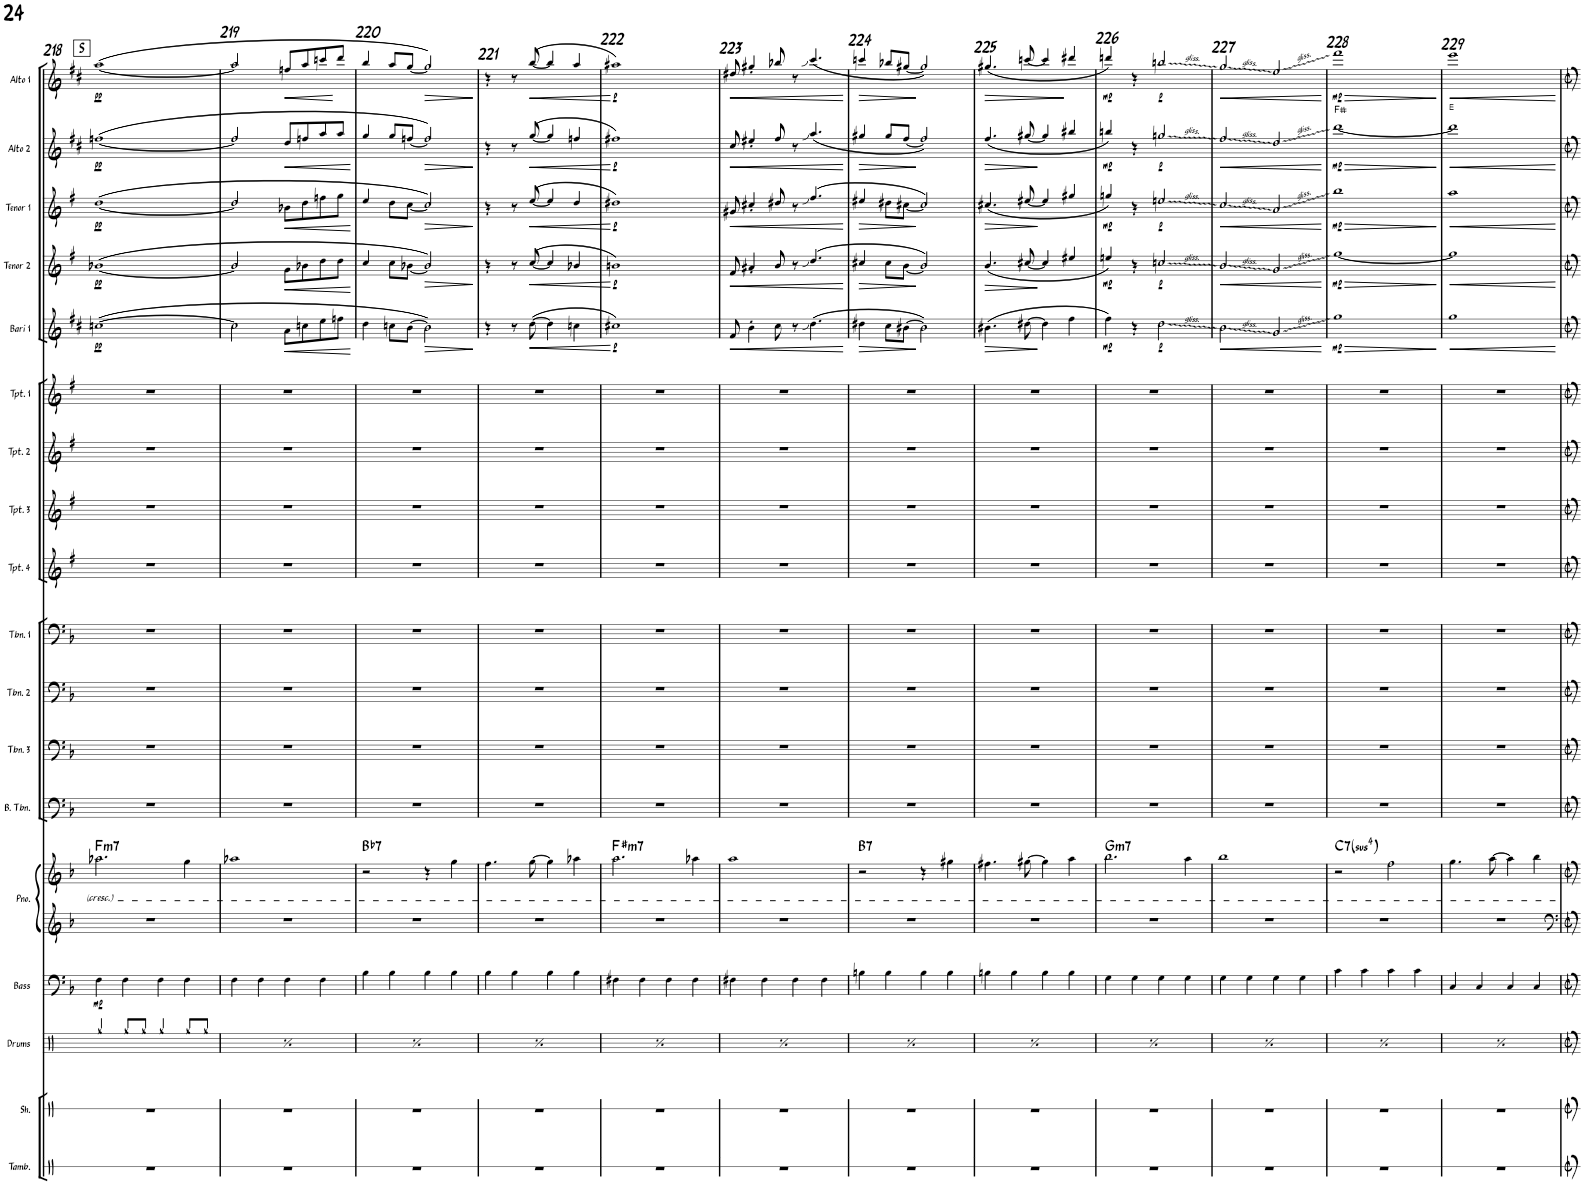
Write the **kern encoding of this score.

**kern	**kern	**kern	**kern	**dynam	**kern	**kern	**harte	**kern	**kern	**kern	**kern	**kern	**kern	**kern	**kern	**kern	**dynam	**kern	**dynam	**kern	**dynam	**kern	**dynam	**kern	**dynam
*part18	*part17	*part16	*part15	*part15	*part14	*part14	*part14	*part13	*part12	*part11	*part10	*part9	*part8	*part7	*part6	*part5	*part5	*part4	*part4	*part3	*part3	*part2	*part2	*part1	*part1
*staff19	*staff18	*staff17	*staff16	*staff16	*staff15	*staff14	*	*staff13	*staff12	*staff11	*staff10	*staff9	*staff8	*staff7	*staff6	*staff5	*staff5	*staff4	*staff4	*staff3	*staff3	*staff2	*staff2	*staff1	*staff1
*I"Tambourine	*I"Shaker	*I"Drums	*I"Bass	*	*I"Piano	*	*	*I"Bass Trombone	*I"Trombone 3	*I"Trombone 2	*I"Trombone 1	*I"Trumpet 4	*I"Trumpet 3	*I"Trumpet 2	*I"Trumpet 1	*I"Bari Sax 1	*	*I"Tenor Sax 2	*	*I"Tenor Sax 1	*	*I"Alto Sax 2	*	*I"Alto Sax 1	*
*I'Tamb.	*I'Sh.	*I'Drums	*I'Bass	*	*I'Pno.	*	*	*I'B. Tbn.	*I'Tbn. 3	*I'Tbn. 2	*I'Tbn. 1	*I'Tpt. 4	*I'Tpt. 3	*I'Tpt. 2	*I'Tpt. 1	*I'Bari 1	*	*I'Tenor 2	*	*I'Tenor 1	*	*I'Alto 2	*	*I'Alto 1	*
!!LO:PB:g=z
*clefX	*clefX	*clefX	*clefF4	*	*clefG2	*clefG2	*	*clefF4	*clefF4	*clefF4	*clefF4	*clefG2	*clefG2	*clefG2	*clefG2	*clefG2	*	*clefG2	*	*clefG2	*	*clefG2	*	*clefG2	*
*	*	*	*Trd7c12	*	*	*	*	*	*	*	*	*Trd1c2	*Trd1c2	*Trd1c2	*Trd1c2	*Trd12c21	*	*Trd8c14	*	*Trd8c14	*	*Trd5c9	*	*Trd5c9	*
*k[]	*k[]	*k[]	*k[b-]	*	*k[b-]	*k[b-]	*	*k[b-]	*k[b-]	*k[b-]	*k[b-]	*k[f#]	*k[f#]	*k[f#]	*k[f#]	*k[f#c#]	*	*k[f#]	*	*k[f#]	*	*k[f#c#]	*	*k[f#c#]	*
*M4/4	*M4/4	*M4/4	*M4/4	*	*M4/4	*M4/4	*	*M4/4	*M4/4	*M4/4	*M4/4	*M4/4	*M4/4	*M4/4	*M4/4	*M4/4	*	*M4/4	*	*M4/4	*	*M4/4	*	*M4/4	*
!!LO:REH:place=s1:a:B:rj:fs=14:t=S
=218	=218	=218	=218	=218	=218	=218	=218	=218	=218	=218	=218	=218	=218	=218	=218	=218	=218	=218	=218	=218	=218	=218	=218	=218	=218
!	!	!	!	!LO:DY:b	!	!	!LO:H:kt=m7	!	!	!	!	!	!	!	!	!	!LO:DY:b	!	!LO:DY:b	!	!LO:DY:b	!	!LO:DY:b	!	!LO:DY:b
1r	1r	4Rgg/	4F\	mp	1r	2.aa-X\	F:min7	1r	1r	1r	1r	1r	1r	1r	1r	([>1ccn	pp	([<1b-X	pp	([<1dd	pp	([<1ffn	pp	([<1aa	pp
.	.	8Rgg/L	4F\	.	.	.	.	.	.	.	.	.	.	.	.	.	.	.	.	.	.	.	.	.	.
.	.	8Rgg/J	.	.	.	.	.	.	.	.	.	.	.	.	.	.	.	.	.	.	.	.	.	.	.
.	.	4Rgg/	4F\	.	.	.	.	.	.	.	.	.	.	.	.	.	.	.	.	.	.	.	.	.	.
.	.	8Rgg/L	4F\	.	.	4gg\	.	.	.	.	.	.	.	.	.	.	.	.	.	.	.	.	.	.	.
.	.	8Rgg/J	.	.	.	.	.	.	.	.	.	.	.	.	.	.	.	.	.	.	.	.	.	.	.
=219	=219	=219	=219	=219	=219	=219	=219	=219	=219	=219	=219	=219	=219	=219	=219	=219	=219	=219	=219	=219	=219	=219	=219	=219	=219
1r	1r	4Rgg/	4F\	.	1r	1aa-X	.	1r	1r	1r	1r	1r	1r	1r	1r	2cc\]	.	2b-/]	.	2dd/]	.	2ff/]	.	2aa/]	.
.	.	8Rgg/L	4F\	.	.	.	.	.	.	.	.	.	.	.	.	.	.	.	.	.	.	.	.	.	.
.	.	8Rgg/J	.	.	.	.	.	.	.	.	.	.	.	.	.	.	.	.	.	.	.	.	.	.	.
!	!	!	!	!	!	!	!	!	!	!	!	!	!	!	!	!	!LO:HP:b	!	!LO:HP:b	!	!LO:HP:b	!	!LO:HP:b	!	!LO:HP:b
.	.	4Rgg/	4F\	.	.	.	.	.	.	.	.	.	.	.	.	8a\L	<	8g\L	<	8b-X\L	<	8dd/L	<	8ffn/L	<
.	.	.	.	.	.	.	.	.	.	.	.	.	.	.	.	8ccn\	.	8b-X\	.	8dd\	.	8ffn/	.	8aa/	.
.	.	8Rgg/L	4F\	.	.	.	.	.	.	.	.	.	.	.	.	8ee\	.	8dd\	.	8ffn\	.	8aa/	.	8cccn/	.
.	.	8Rgg/J	.	.	.	.	.	.	.	.	.	.	.	.	.	8ffn\J	.	8dd\J	.	8gg\J	.	8aa/J	.	8ddd/J	[
.	.	.	.	.	.	.	.	.	.	.	.	.	.	.	.	.	[	.	[	.	[	.	[	.	.
=220	=220	=220	=220	=220	=220	=220	=220	=220	=220	=220	=220	=220	=220	=220	=220	=220	=220	=220	=220	=220	=220	=220	=220	=220	=220
!	!	!	!	!	!	!	!LO:H:kt=7	!	!	!	!	!	!	!	!	!	!	!	!	!	!	!	!	!	!
1r	1r	4Rgg/	4B-\	.	1r	2r	Bb:7	1r	1r	1r	1r	1r	1r	1r	1r	4dd\	.	4cc/	.	4ee/	.	4gg/	.	4bb/	.
.	.	8Rgg/L	4B-\	.	.	.	.	.	.	.	.	.	.	.	.	8ccn\L	.	8cc\L	.	8dd\L	.	8gg/L	.	8aa/L	.
.	.	8Rgg/J	.	.	.	.	.	.	.	.	.	.	.	.	.	[8b\J	.	[<8b-X\J	.	[<8cc\J	.	[<8ffn/J	.	[<8gg/J	.
!	!	!	!	!	!	!	!	!	!	!	!	!	!	!	!	!	!LO:HP:b	!	!LO:HP:b	!	!LO:HP:b	!	!LO:HP:b	!	!LO:HP:b
.	.	4Rgg/	4B-\	.	.	4r	.	.	.	.	.	.	.	.	.	2b\])	>	2b-/])	>	2cc/])	>	2ff/])	>	2gg/])	>
.	.	8Rgg/L	4B-\	.	.	4gg\	.	.	.	.	.	.	.	.	.	.	.	.	.	.	.	.	.	.	.
.	.	8Rgg/J	.	.	.	.	.	.	.	.	.	.	.	.	.	.	.	.	.	.	.	.	.	.	.
.	.	.	.	.	.	.	.	.	.	.	.	.	.	.	.	.	]	.	]	.	]	.	]	.	]
=221	=221	=221	=221	=221	=221	=221	=221	=221	=221	=221	=221	=221	=221	=221	=221	=221	=221	=221	=221	=221	=221	=221	=221	=221	=221
1r	1r	4Rgg/	4B-\	.	1r	4.ff\	.	1r	1r	1r	1r	1r	1r	1r	1r	4r	.	4r	.	4r	.	4r	.	4r	.
.	.	8Rgg/L	4B-\	.	.	.	.	.	.	.	.	.	.	.	.	8r	.	8r	.	8r	.	8r	.	8r	.
!	!	!	!	!	!	!	!	!	!	!	!	!	!	!	!	!	!LO:HP:b	!	!LO:HP:b	!	!LO:HP:b	!	!LO:HP:b	!	!LO:HP:b
.	.	8Rgg/J	.	.	.	[>8gg\	.	.	.	.	.	.	.	.	.	([>8dd\	<	([<8cc/	<	([<8ee/	<	([<8gg/	<	([<8bb/	<
.	.	4Rgg/	4B-\	.	.	4gg\]	.	.	.	.	.	.	.	.	.	4dd\]	.	4cc/]	.	4ee/]	.	4gg/]	.	4bb/]	.
.	.	8Rgg/L	4B-\	.	.	4aa-X\	.	.	.	.	.	.	.	.	.	4ccn\	.	4b-X/	.	4dd/	.	4ffn/	.	4aa/	.
.	.	8Rgg/J	.	.	.	.	.	.	.	.	.	.	.	.	.	.	.	.	.	.	.	.	.	.	.
.	.	.	.	.	.	.	.	.	.	.	.	.	.	.	.	.	[	.	[	.	[	.	[	.	[
=222	=222	=222	=222	=222	=222	=222	=222	=222	=222	=222	=222	=222	=222	=222	=222	=222	=222	=222	=222	=222	=222	=222	=222	=222	=222
!	!	!	!	!	!	!	!LO:H:kt=m7	!	!	!	!	!	!	!	!	!	!LO:DY:b	!	!LO:DY:b	!	!LO:DY:b	!	!LO:DY:b	!	!LO:DY:b
1r	1r	4Rgg/	4F#X\	.	1r	2.aa\	F#:min7	1r	1r	1r	1r	1r	1r	1r	1r	1cc#X)	p	1bn)	p	1dd#X)	p	1ff#X)	p	1aa#X)	p
.	.	8Rgg/L	4F#\	.	.	.	.	.	.	.	.	.	.	.	.	.	.	.	.	.	.	.	.	.	.
.	.	8Rgg/J	.	.	.	.	.	.	.	.	.	.	.	.	.	.	.	.	.	.	.	.	.	.	.
.	.	4Rgg/	4F#\	.	.	.	.	.	.	.	.	.	.	.	.	.	.	.	.	.	.	.	.	.	.
.	.	8Rgg/L	4F#\	.	.	4aa-X\	.	.	.	.	.	.	.	.	.	.	.	.	.	.	.	.	.	.	.
.	.	8Rgg/J	.	.	.	.	.	.	.	.	.	.	.	.	.	.	.	.	.	.	.	.	.	.	.
=223	=223	=223	=223	=223	=223	=223	=223	=223	=223	=223	=223	=223	=223	=223	=223	=223	=223	=223	=223	=223	=223	=223	=223	=223	=223
!	!	!	!	!	!	!	!	!	!	!	!	!	!	!	!	!	!LO:HP:b	!	!LO:HP:b	!	!LO:HP:b	!	!LO:HP:b	!	!LO:HP:b
1r	1r	4Rgg/	4F#X\	.	1r	1aa	.	1r	1r	1r	1r	1r	1r	1r	1r	8f#/	<	8f#/	<	8g#X/	<	8cc#/	<	8dd#X/	<
.	.	.	.	.	.	.	.	.	.	.	.	.	.	.	.	4b'\	.	4a#X'/	.	4cc#X'/	.	4ee#X'/	.	4gg#X'/	.
.	.	8Rgg/L	4F#\	.	.	.	.	.	.	.	.	.	.	.	.	.	.	.	.	.	.	.	.	.	.
.	.	8Rgg/J	.	.	.	.	.	.	.	.	.	.	.	.	.	8cc#\	.	8b/	.	8dd#X/	.	8ff#/	.	8bb-X/	.
.	.	4Rgg/	4F#\	.	.	.	.	.	.	.	.	.	.	.	.	8r	.	8r	.	8r	.	8r	.	8r	.
.	.	.	.	.	.	.	.	.	.	.	.	.	.	.	.	(4.dd\	.	(4.dd/	.	(4.ff#/	.	(4.aa/	.	(4.ccc#/	.
.	.	8Rgg/L	4F#\	.	.	.	.	.	.	.	.	.	.	.	.	.	.	.	.	.	.	.	.	.	.
.	.	8Rgg/J	.	.	.	.	.	.	.	.	.	.	.	.	.	.	.	.	.	.	.	.	.	.	.
.	.	.	.	.	.	.	.	.	.	.	.	.	.	.	.	.	[	.	[	.	[	.	[	.	[
=224	=224	=224	=224	=224	=224	=224	=224	=224	=224	=224	=224	=224	=224	=224	=224	=224	=224	=224	=224	=224	=224	=224	=224	=224	=224
!	!	!	!	!	!	!	!LO:H:kt=7	!	!	!	!	!	!	!	!	!	!LO:HP:b	!	!LO:HP:b	!	!LO:HP:b	!	!LO:HP:b	!	!LO:HP:b
1r	1r	4Rgg/	4Bn\	.	1r	2r	B:7	1r	1r	1r	1r	1r	1r	1r	1r	4dd#X\	>	4cc#X/	>	4ee#X/	>	4gg#X/	>	4cccn/	>
.	.	8Rgg/L	4B\	.	.	.	.	.	.	.	.	.	.	.	.	8cc#\L	.	8cc#\L	.	8dd#X\L	.	8gg#/L	.	8bb-X/L	.
.	.	8Rgg/J	.	.	.	.	.	.	.	.	.	.	.	.	.	[8b#X\J	.	[<8b\J	.	[<8cc#X\J	.	[<8ff#/J	.	[<8gg#X/J	.
.	.	4Rgg/	4B\	.	.	4r	.	.	.	.	.	.	.	.	.	2b#\])	]	2b/])	]	2cc#/])	]	2ff#/])	]	2gg#/])	]
.	.	8Rgg/L	4B\	.	.	4gg#X\	.	.	.	.	.	.	.	.	.	.	.	.	.	.	.	.	.	.	.
.	.	8Rgg/J	.	.	.	.	.	.	.	.	.	.	.	.	.	.	.	.	.	.	.	.	.	.	.
=225	=225	=225	=225	=225	=225	=225	=225	=225	=225	=225	=225	=225	=225	=225	=225	=225	=225	=225	=225	=225	=225	=225	=225	=225	=225
!	!	!	!	!	!	!	!	!	!	!	!	!	!	!	!	!	!LO:HP:b	!	!LO:HP:b	!	!LO:HP:b	!	!LO:HP:b	!	!LO:HP:b
1r	1r	4Rgg/	4Bn\	.	1r	4.ff#X\	.	1r	1r	1r	1r	1r	1r	1r	1r	(4.b#X\	>	(4.b/	>	(4.cc#X/	>	(4.ff#/	>	(4.gg#X/	>
.	.	8Rgg/L	4B\	.	.	.	.	.	.	.	.	.	.	.	.	.	.	.	.	.	.	.	.	.	.
.	.	8Rgg/J	.	.	.	[>8gg#X\	.	.	.	.	.	.	.	.	.	[>8dd#X\	.	[<8cc#X/	.	[<8ee#X/	.	[<8gg#X/	.	[<8cccn/	.
.	.	4Rgg/	4B\	.	.	4gg#\]	.	.	.	.	.	.	.	.	.	4dd#\]	]	4cc#/]	]	4ee#/]	]	4gg#/]	]	4ccc/]	.
.	.	8Rgg/L	4B\	.	.	4aa\	.	.	.	.	.	.	.	.	.	4ff#\	.	4ee#X/	.	4gg#X/	.	4bb#X/	.	4ddd#X/	]
.	.	8Rgg/J	.	.	.	.	.	.	.	.	.	.	.	.	.	.	.	.	.	.	.	.	.	.	.
=226	=226	=226	=226	=226	=226	=226	=226	=226	=226	=226	=226	=226	=226	=226	=226	=226	=226	=226	=226	=226	=226	=226	=226	=226	=226
!	!	!	!	!	!	!	!LO:H:kt=m7	!	!	!	!	!	!	!	!	!	!LO:DY:b	!	!LO:DY:b	!	!LO:DY:b	!	!LO:DY:b	!	!LO:DY:b
1r	1r	4Rgg/	4G\	.	1r	2.bb-\	G:min7	1r	1r	1r	1r	1r	1r	1r	1r	4ff#\)	mp	4een/)	mp	4ggn/)	mp	4bbn/)	mp	4dddn/)	mp
.	.	8Rgg/L	4G\	.	.	.	.	.	.	.	.	.	.	.	.	4r	.	4r	.	4r	.	4r	.	4r	.
.	.	8Rgg/J	.	.	.	.	.	.	.	.	.	.	.	.	.	.	.	.	.	.	.	.	.	.	.
!	!	!	!	!	!	!	!	!	!	!	!	!	!	!	!	!	!LO:DY:b	!	!LO:DY:b	!	!LO:DY:b	!	!LO:DY:b	!	!LO:DY:b
.	.	4Rgg/	4G\	.	.	.	.	.	.	.	.	.	.	.	.	2dd\	p	2ccn/	p	2een/	p	2ggn/	p	2bbn/	p
.	.	8Rgg/L	4G\	.	.	4aa\	.	.	.	.	.	.	.	.	.	.	.	.	.	.	.	.	.	.	.
.	.	8Rgg/J	.	.	.	.	.	.	.	.	.	.	.	.	.	.	.	.	.	.	.	.	.	.	.
=227	=227	=227	=227	=227	=227	=227	=227	=227	=227	=227	=227	=227	=227	=227	=227	=227	=227	=227	=227	=227	=227	=227	=227	=227	=227
!	!	!	!	!	!	!	!	!	!	!	!	!	!	!	!	!	!LO:HP:b	!	!LO:HP:b	!	!LO:HP:b	!	!LO:HP:b	!	!LO:HP:b
1r	1r	4Rgg/	4G\	.	1r	1bb-	.	1r	1r	1r	1r	1r	1r	1r	1r	2b\	<	2b/	<	2cc/	<	2ff#/	<	2gg/	<
.	.	8Rgg/L	4G\	.	.	.	.	.	.	.	.	.	.	.	.	.	.	.	.	.	.	.	.	.	.
.	.	8Rgg/J	.	.	.	.	.	.	.	.	.	.	.	.	.	.	.	.	.	.	.	.	.	.	.
.	.	4Rgg/	4G\	.	.	.	.	.	.	.	.	.	.	.	.	2g/	.	2g/	.	2a/	.	2dd/	.	2ee/	.
.	.	8Rgg/L	4G\	.	.	.	.	.	.	.	.	.	.	.	.	.	.	.	.	.	.	.	.	.	.
.	.	8Rgg/J	.	.	.	.	.	.	.	.	.	.	.	.	.	.	.	.	.	.	.	.	.	.	.
.	.	.	.	.	.	.	.	.	.	.	.	.	.	.	.	.	[	.	[	.	[	.	[	.	[
=228	=228	=228	=228	=228	=228	=228	=228	=228	=228	=228	=228	=228	=228	=228	=228	=228	=228	=228	=228	=228	=228	=228	=228	=228	=228
!	!	!	!	!	!	!	!	!	!	!	!	!	!	!	!	!	!	!	!	!	!	!	!	!LO:TX:b:t=F#	!
!	!	!	!	!	!	!	!	!	!	!	!	!	!	!	!	!	!LO:HP:b	!	!LO:HP:b	!	!LO:HP:b	!	!LO:HP:b	!	!LO:HP:b
!	!	!	!	!	!	!	!LO:H:kt=74	!	!	!	!	!	!	!	!	!	!LO:DY:n=1:b	!	!LO:DY:n=1:b	!	!LO:DY:n=1:b	!	!LO:DY:n=1:b	!	!LO:DY:n=1:b
1r	1r	4Rgg/	4c\	.	1r	2r	C:sus4(7)	1r	1r	1r	1r	1r	1r	1r	1r	1gg	> mp	[<1gg	> mp	1bb	> mp	[<1ddd	> mp	1fff#	> mp
.	.	8Rgg/L	4c\	.	.	.	.	.	.	.	.	.	.	.	.	.	.	.	.	.	.	.	.	.	.
.	.	8Rgg/J	.	.	.	.	.	.	.	.	.	.	.	.	.	.	.	.	.	.	.	.	.	.	.
.	.	4Rgg/	4c\	.	.	2ff\	.	.	.	.	.	.	.	.	.	.	.	.	.	.	.	.	.	.	.
.	.	8Rgg/L	4c\	.	.	.	.	.	.	.	.	.	.	.	.	.	.	.	.	.	.	.	.	.	.
.	.	8Rgg/J	.	.	.	.	.	.	.	.	.	.	.	.	.	.	.	.	.	.	.	.	.	.	.
.	.	.	.	.	.	.	.	.	.	.	.	.	.	.	.	.	]	.	]	.	]	.	]	.	]
=229	=229	=229	=229	=229	=229	=229	=229	=229	=229	=229	=229	=229	=229	=229	=229	=229	=229	=229	=229	=229	=229	=229	=229	=229	=229
!	!	!	!	!	!	!	!	!	!	!	!	!	!	!	!	!	!	!	!	!	!	!	!	!LO:TX:b:t=E	!
!	!	!	!	!	!	!	!	!	!	!	!	!	!	!	!	!	!LO:HP:b	!	!LO:HP:b	!	!LO:HP:b	!	!LO:HP:b	!	!LO:HP:b
1r	1r	4Rgg/	4C/	.	1r	4.gg\	.	1r	1r	1r	1r	1r	1r	1r	1r	1gg	<	1gg]	<	1aa	<	1ddd]	<	1eee	<
.	.	8Rgg/L	4C/	.	.	.	.	.	.	.	.	.	.	.	.	.	.	.	.	.	.	.	.	.	.
.	.	8Rgg/J	.	.	.	[>8aa\	.	.	.	.	.	.	.	.	.	.	.	.	.	.	.	.	.	.	.
.	.	4Rgg/	4C/	.	.	4aa\]	.	.	.	.	.	.	.	.	.	.	.	.	.	.	.	.	.	.	.
.	.	8Rgg/L	4C/	.	.	4bb-\	.	.	.	.	.	.	.	.	.	.	.	.	.	.	.	.	.	.	.
.	.	8Rgg/J	.	.	.	.	.	.	.	.	.	.	.	.	.	.	.	.	.	.	.	.	.	.	.
.	.	.	.	.	.	.	.	.	.	.	.	.	.	.	.	.	[	.	[	.	[	.	[	.	[
=	=	=	=	=	=	=	=	=	=	=	=	=	=	=	=	=	=	=	=	=	=	=	=	=	=
*-	*-	*-	*-	*-	*-	*-	*-	*-	*-	*-	*-	*-	*-	*-	*-	*-	*-	*-	*-	*-	*-	*-	*-	*-	*-
